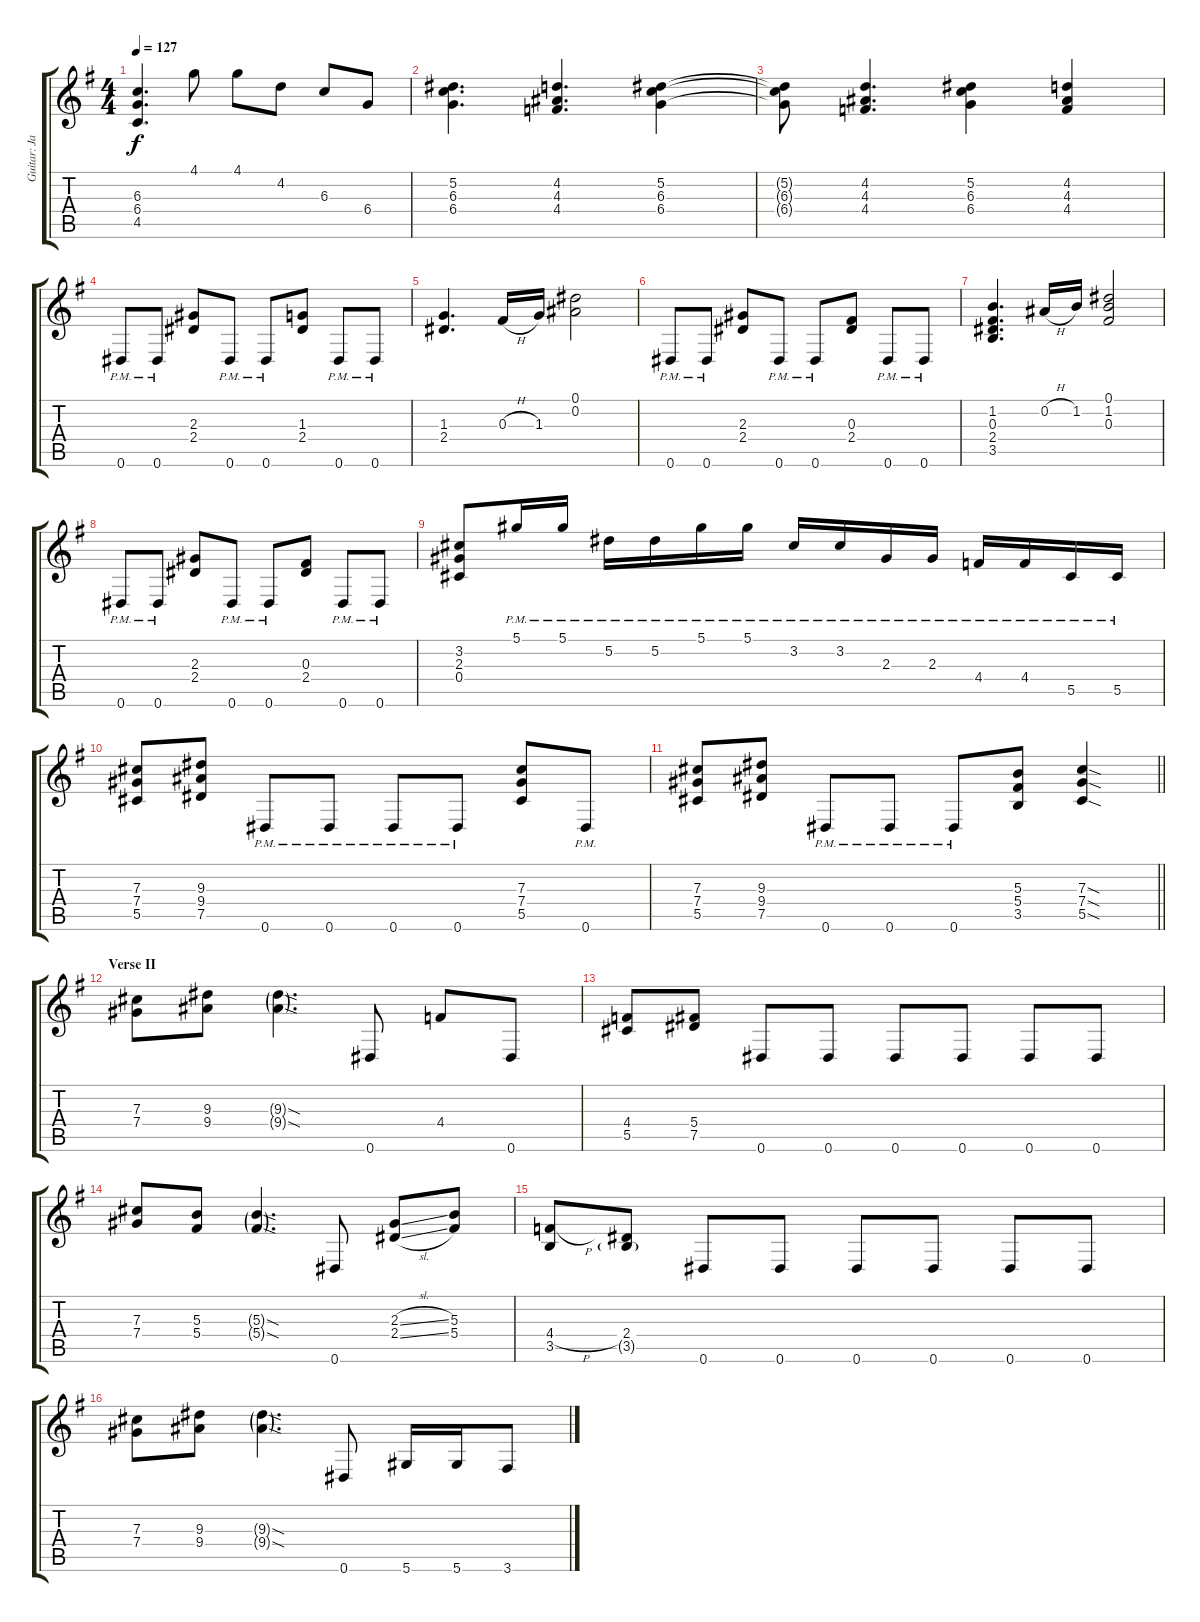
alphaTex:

\track ("Guitar: Jake II" "Guitar: Ja") {instrument overdrivenguitar}
\staff {score tabs}
\tuning (Eb4 Bb3 Gb3 Db3 Ab2 Eb2) {hide}
\ts (4 4)
\tempo 127
\clef g2
\ks g
(6.3 6.4 4.5).4{d dy f} 4.1.8 4.1.8 4.2.8 6.3.8 6.4.8 |
(5.2 6.3 6.4).4{d} (4.2 4.3 4.4).4{d} (5.2 6.3 6.4).4 |
(5.2{t} 6.3{t} 6.4{t}).8 (4.2 4.3 4.4).4{d} (5.2 6.3 6.4).4 (4.2 4.3 4.4).4 |
0.6{pm}.8 0.6{pm}.8 (2.3 2.4).8 0.6{pm}.8 0.6{pm}.8 (1.3 2.4).8 0.6{pm}.8 0.6{pm}.8 |
(1.3 2.4).4{d} 0.3{h}.16 1.3.16 (0.1 0.2).2 |
0.6{pm}.8 0.6{pm}.8 (2.3 2.4).8 0.6{pm}.8 0.6{pm}.8 (0.3 2.4).8 0.6{pm}.8 0.6{pm}.8 |
(1.2 0.3 2.4 3.5).4{d} 0.2{h}.16 1.2.16 (0.1 1.2 0.3).2 |
0.6{pm}.8 0.6{pm}.8 (2.3 2.4).8 0.6{pm}.8 0.6{pm}.8 (0.3 2.4).8 0.6{pm}.8 0.6{pm}.8 |
(3.2 2.3 0.4).8 5.1{pm}.16 5.1{pm}.16 5.2{pm}.16 5.2{pm}.16 5.1{pm}.16 5.1{pm}.16 3.2{pm}.16 3.2{pm}.16 2.3{pm}.16 2.3{pm}.16 4.4{pm}.16 4.4{pm}.16 5.5{pm}.16 5.5{pm}.16 |
(7.3 7.4 5.5).8 (9.3 9.4 7.5).8 0.6{pm}.8 0.6{pm}.8 0.6{pm}.8 0.6{pm}.8 (7.3 7.4 5.5).8 0.6{pm}.8 |
\barLineRight lightlight
(7.3 7.4 5.5).8 (9.3 9.4 7.5).8 0.6{pm}.8 0.6{pm}.8 0.6{pm}.8 (5.3 5.4 3.5).8 (7.3{sod} 7.4{sod} 5.5{sod}).4 |
\section ("" "Verse II")
(7.3 7.4).8 (9.3 9.4).8 (9.3{sod g} 9.4{sod g}).4{d} 0.6.8 4.4.8 0.6.8 |
(4.4 5.5).8 (5.4 7.5).8 0.6.8 0.6.8 0.6.8 0.6.8 0.6.8 0.6.8 |
(7.3 7.4).8 (5.3 5.4).8 (5.3{sod g} 5.4{sod g}).4{d} 0.6.8 (2.3{sl} 2.4{sl}).8 (5.3 5.4).8 |
(4.4{h} 3.5).8 (2.4 3.5{g}).8 0.6.8 0.6.8 0.6.8 0.6.8 0.6.8 0.6.8 |
(7.3 7.4).8 (9.3 9.4).8 (9.3{sod g} 9.4{sod g}).4{d} 0.6.8 5.6.16 5.6.16 3.6.8
